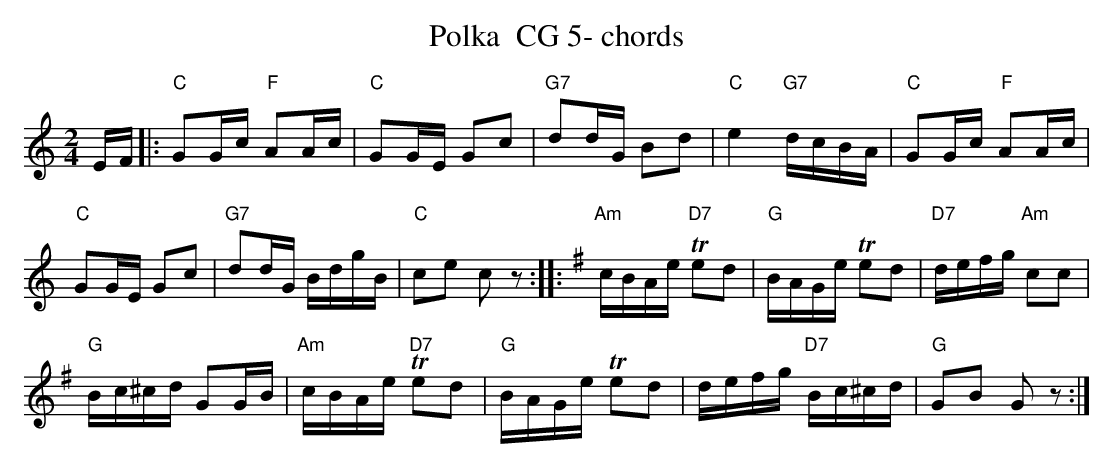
X:1
T:Polka  CG 5- chords
M:2/4
L:1/16
K:Cmaj%%MIDI gchordon
EF |: "C"G2Gc "F"A2Ac | "C"G2GE G2c2 | "G7"d2dG B2d2 | "C"e4 "G7"dcBA | "C"G2Gc "F"A2Ac |
"C"G2GE G2c2 | "G7"d2dG BdgB | "C"c2e2 c2z2 :: [K:Gmaj] "Am"cBAe "D7"Te2d2 | "G"BAGe Te2d2 | "D7"defg "Am"c2c2 |
"G"Bc^cd G2GB | "Am"cBAe "D7"Te2d2 | "G"BAGe Te2d2 | defg "D7"Bc^cd | "G"G2B2 G2z2 :|
